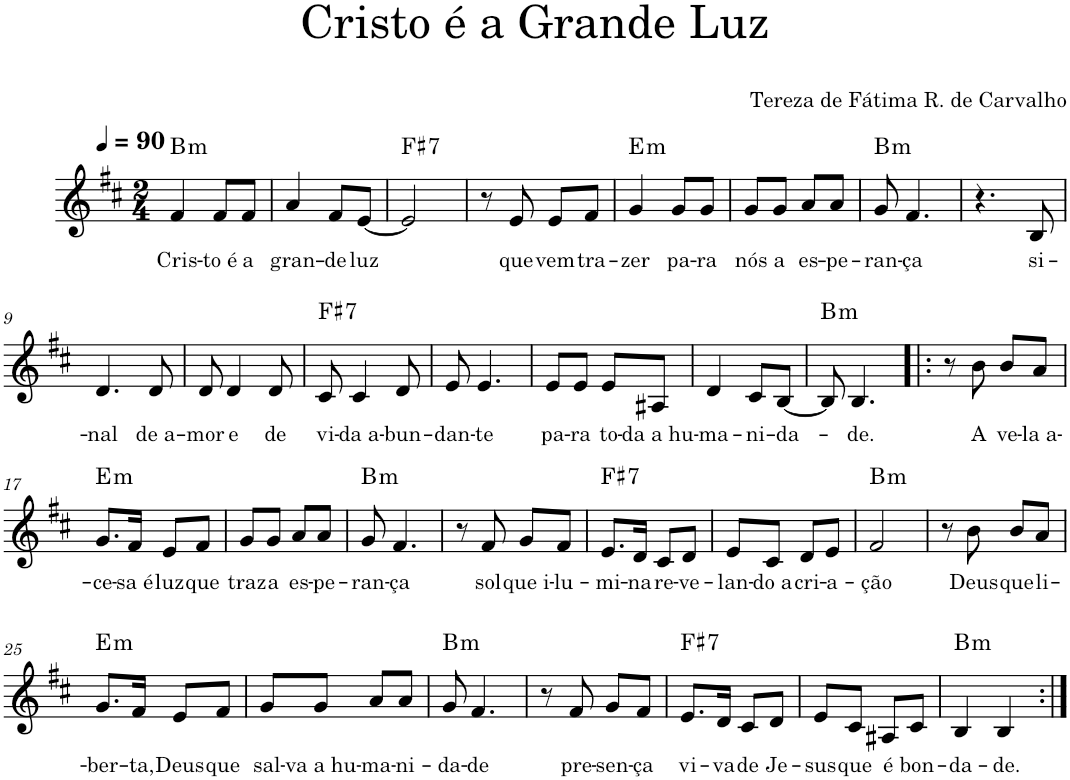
**kern	**text	**harte
*part1	*part1	*part1
*staff1	*staff1	*
*I"Voz	*	*
*I'Vo.	*	*
*clefG2	*	*
*k[f#c#]	*	*
*M2/4	*	*
*MM90	*	*
=1	=1	=1
!	!LO:LY:b	!LO:H:kt=m
4f#/	Cris-	B:min
!	!LO:LY:b	!
8f#/L	-to é	.
!	!LO:LY:b	!
8f#/J	a	.
=2	=2	=2
!	!LO:LY:b	!
4a/	gran-	.
!	!LO:LY:b	!
8f#/L	-de	.
!	!LO:LY:b	!
[8e/J	luz	.
=3	=3	=3
!	!	!LO:H:kt=7
2e/]	.	F#:7
=4	=4	=4
8r	.	.
!	!LO:LY:b	!
8e/	que	.
!	!LO:LY:b	!
8e/L	vem	.
!	!LO:LY:b	!
8f#/J	tra-	.
=5	=5	=5
!	!LO:LY:b	!LO:H:kt=m
4g/	-zer	E:min
!	!LO:LY:b	!
8g/L	pa-	.
!	!LO:LY:b	!
8g/J	-ra	.
=6	=6	=6
!	!LO:LY:b	!
8g/L	nós	.
!	!LO:LY:b	!
8g/J	a	.
!	!LO:LY:b	!
8a/L	es-	.
!	!LO:LY:b	!
8a/J	-pe-	.
=7	=7	=7
!	!LO:LY:b	!LO:H:kt=m
8g/	-ran-	B:min
!	!LO:LY:b	!
4.f#/	-ça	.
=8	=8	=8
4.r	.	.
!	!LO:LY:b	!
8B/	si-	.
!!LO:LB:g=z
=9	=9	=9
!	!LO:LY:b	!
4.d/	-nal	.
!	!LO:LY:b	!
8d/	de a-	.
=10	=10	=10
!	!LO:LY:b	!
8d/	-mor	.
!	!LO:LY:b	!
4d/	e	.
!	!LO:LY:b	!
8d/	de	.
=11	=11	=11
!	!LO:LY:b	!LO:H:kt=7
8c#/	vi-	F#:7
!	!LO:LY:b	!
4c#/	-da a-	.
!	!LO:LY:b	!
8d/	-bun-	.
=12	=12	=12
!	!LO:LY:b	!
8e/	-dan-	.
!	!LO:LY:b	!
4.e/	-te	.
=13	=13	=13
!	!LO:LY:b	!
8e/L	pa-	.
!	!LO:LY:b	!
8e/J	-ra	.
!	!LO:LY:b	!
8e/L	to-	.
!	!LO:LY:b	!
8A#X/J	-da a hu-	.
=14	=14	=14
!	!LO:LY:b	!
4d/	-ma-	.
!	!LO:LY:b	!
8c#/L	-ni-	.
!	!LO:LY:b	!
[8B/J	-da-	.
=15	=15	=15
!	!	!LO:H:kt=m
8B/]	.	B:min
!	!LO:LY:b	!
4.B/	-de.	.
=16!|:	=16!|:	=16!|:
8r	.	.
!	!LO:LY:b	!
8b\	A	.
!	!LO:LY:b	!
8b/L	ve-	.
!	!LO:LY:b	!
8a/J	-la a-	.
!!LO:LB:g=z
=17	=17	=17
!	!LO:LY:b	!LO:H:kt=m
8.g/L	-ce-	E:min
!	!LO:LY:b	!
16f#/Jk	-sa é	.
!	!LO:LY:b	!
8e/L	luz	.
!	!LO:LY:b	!
8f#/J	que	.
=18	=18	=18
!	!LO:LY:b	!
8g/L	traz	.
!	!LO:LY:b	!
8g/J	a	.
!	!LO:LY:b	!
8a/L	es-	.
!	!LO:LY:b	!
8a/J	-pe-	.
=19	=19	=19
!	!LO:LY:b	!LO:H:kt=m
8g/	-ran-	B:min
!	!LO:LY:b	!
4.f#/	-ça	.
=20	=20	=20
8r	.	.
!	!LO:LY:b	!
8f#/	sol	.
!	!LO:LY:b	!
8g/L	que i-	.
!	!LO:LY:b	!
8f#/J	-lu-	.
=21	=21	=21
!	!LO:LY:b	!LO:H:kt=7
8.e/L	-mi-	F#:7
!	!LO:LY:b	!
16d/Jk	-na	.
!	!LO:LY:b	!
8c#/L	re-	.
!	!LO:LY:b	!
8d/J	-ve-	.
=22	=22	=22
!	!LO:LY:b	!
8e/L	-lan-	.
!	!LO:LY:b	!
8c#/J	-do a	.
!	!LO:LY:b	!
8d/L	cri-	.
!	!LO:LY:b	!
8e/J	-a-	.
=23	=23	=23
!	!LO:LY:b	!LO:H:kt=m
2f#/	-ção	B:min
=24	=24	=24
8r	.	.
!	!LO:LY:b	!
8b\	Deus	.
!	!LO:LY:b	!
8b/L	que	.
!	!LO:LY:b	!
8a/J	li-	.
!!LO:LB:g=z
=25	=25	=25
!	!LO:LY:b	!LO:H:kt=m
8.g/L	-ber-	E:min
!	!LO:LY:b	!
16f#/Jk	-ta,	.
!	!LO:LY:b	!
8e/L	Deus	.
!	!LO:LY:b	!
8f#/J	que	.
=26	=26	=26
!	!LO:LY:b	!
8g/L	sal-	.
!	!LO:LY:b	!
8g/J	-va a hu-	.
!	!LO:LY:b	!
8a/L	-ma-	.
!	!LO:LY:b	!
8a/J	-ni-	.
=27	=27	=27
!	!LO:LY:b	!LO:H:kt=m
8g/	-da-	B:min
!	!LO:LY:b	!
4.f#/	-de	.
=28	=28	=28
8r	.	.
!	!LO:LY:b	!
8f#/	pre-	.
!	!LO:LY:b	!
8g/L	-sen-	.
!	!LO:LY:b	!
8f#/J	-ça	.
=29	=29	=29
!	!LO:LY:b	!LO:H:kt=7
8.e/L	vi-	F#:7
!	!LO:LY:b	!
16d/Jk	-va	.
!	!LO:LY:b	!
8c#/L	de	.
!	!LO:LY:b	!
8d/J	Je-	.
=30	=30	=30
!	!LO:LY:b	!
8e/L	-sus	.
!	!LO:LY:b	!
8c#/J	que	.
!	!LO:LY:b	!
8A#X/L	é	.
!	!LO:LY:b	!
8c#/J	bon-	.
=31	=31	=31
!	!LO:LY:b	!LO:H:kt=m
4B/	-da-	B:min
!	!LO:LY:b	!
4B/	-de.	.
=:|!	=:|!	=:|!
*-	*-	*-
